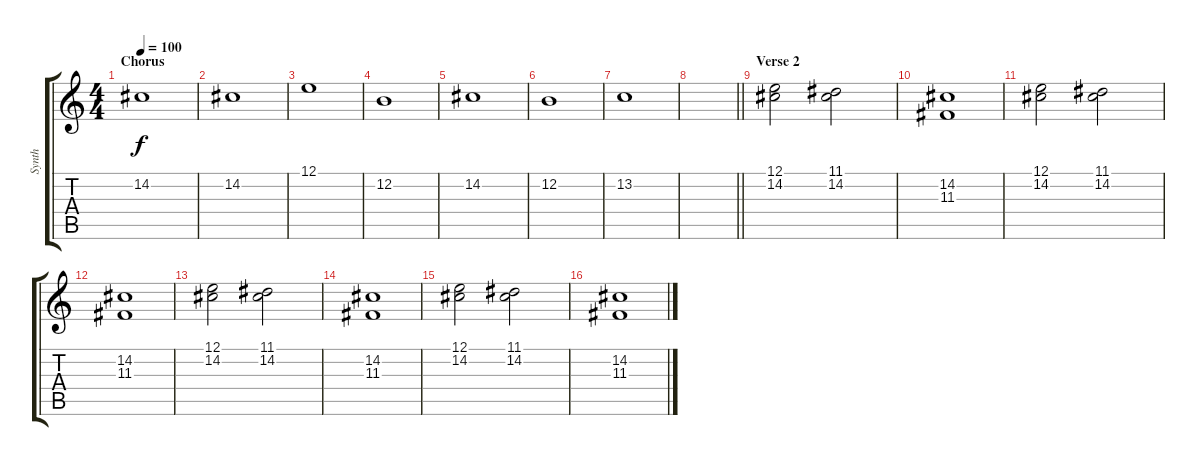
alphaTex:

\track ("Synth" "Synth") {instrument tangoaccordion}
\staff {score tabs}
\tuning (E4 B3 G3 D3 A2 E2) {hide}
\ts (4 4)
\section ("" "Chorus")
\tempo 100
\clef g2
\ks c
14.2.1{dy f} |
14.2.1 |
12.1.1 |
12.2.1 |
14.2.1 |
12.2.1 |
13.2.1 |
\barLineRight lightlight
|
\section ("" "Verse 2")
(12.1 14.2).2 (11.1 14.2).2 |
(14.2 11.3).1 |
(12.1 14.2).2 (11.1 14.2).2 |
(14.2 11.3).1 |
(12.1 14.2).2 (11.1 14.2).2 |
(14.2 11.3).1 |
(12.1 14.2).2 (11.1 14.2).2 |
(14.2 11.3).1
